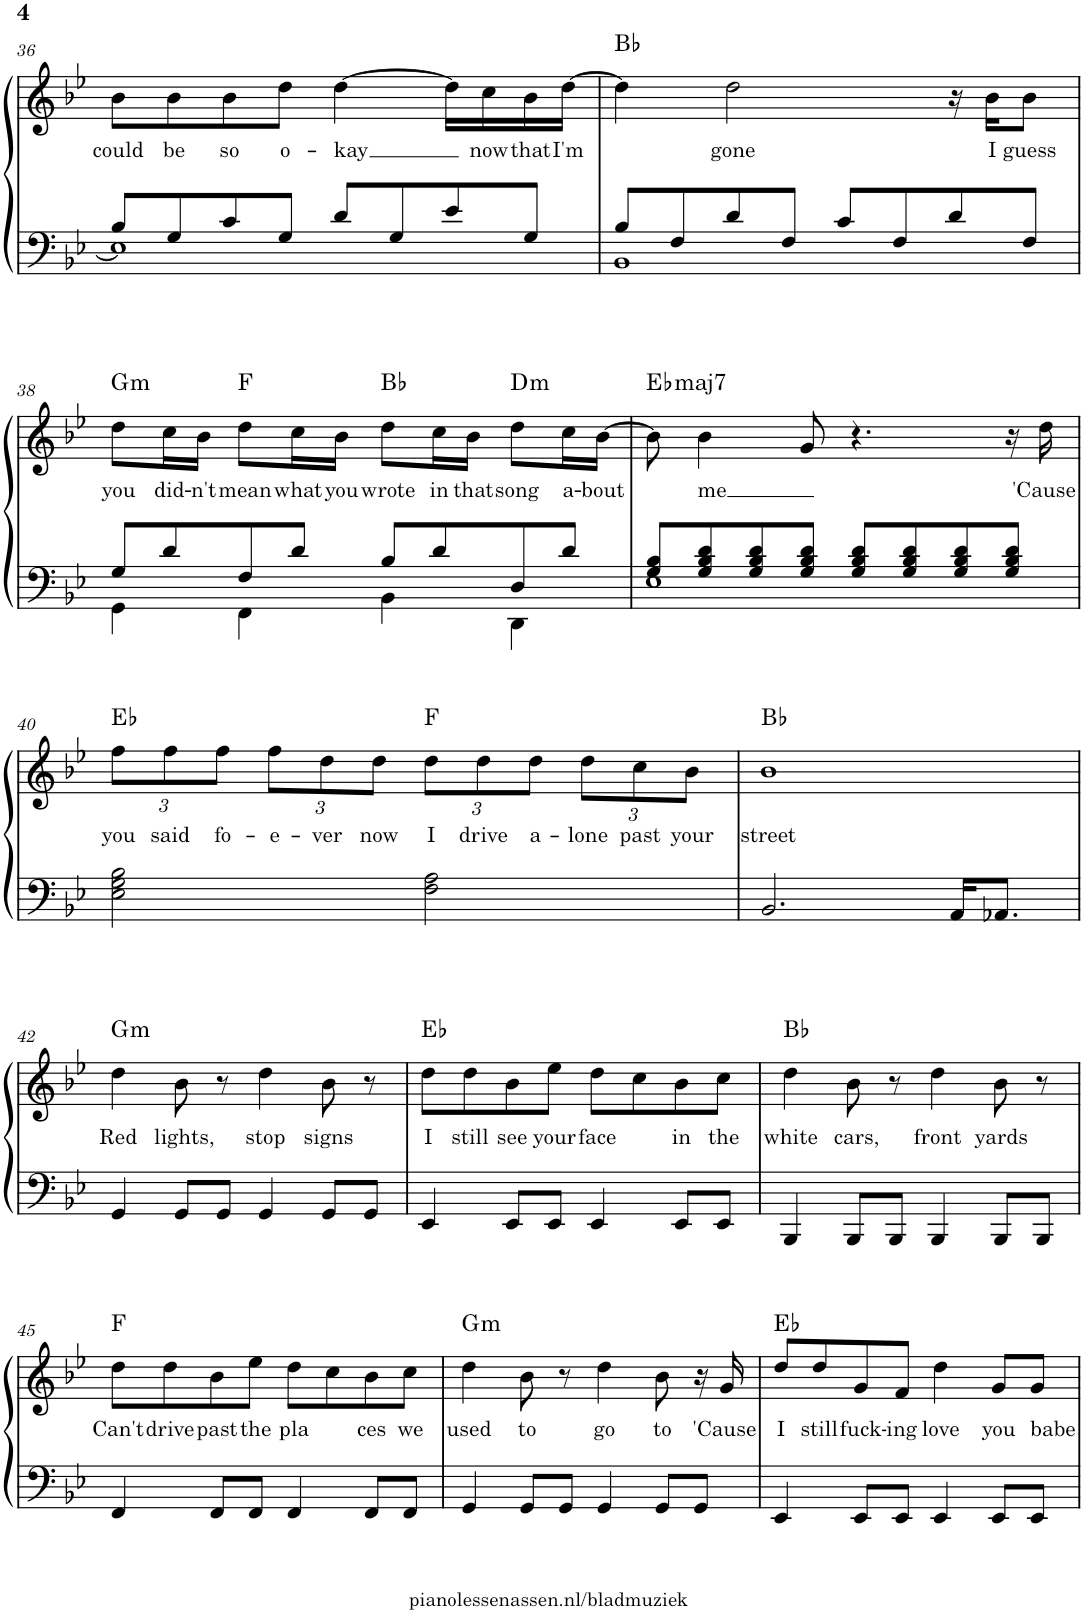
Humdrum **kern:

**kern	**kern	**text	**harte
*part1	*part1	*part1	*part1
*staff2	*staff1	*staff1	*
*I"Piano	*	*	*
*I'Pno.	*	*	*
!!LO:PB:g=z
*clefF4	*clefG2	*	*
*k[b-e-]	*k[b-e-]	*	*
*M4/4	*M4/4	*	*
=36	=36	=36	=36
*^	*	*	*
!	!	!	!LO:LY:b	!
8B-/L	1E-]	8b-\L	could	.
!	!	!	!LO:LY:b	!
8G/	.	8b-\	be	.
!	!	!	!LO:LY:b	!
8c/	.	8b-\	so	.
!	!	!	!LO:LY:b	!
8G/J	.	8dd\J	o-	.
!	!	!	!LO:LY:b	!
8d/L	.	[4dd\	-kay	.
8G/	.	.	.	.
8e-/	.	16dd\LL]	.	.
!	!	!	!LO:LY:b	!
.	.	16cc\	now	.
!	!	!	!LO:LY:b	!
8G/J	.	16b-\	that	.
!	!	!	!LO:LY:b	!
.	.	[16dd\JJ	I'm	.
=37	=37	=37	=37	=37
8B-/L	1BB-	4dd\]	.	Bb:maj
8F/	.	.	.	.
!	!	!	!LO:LY:b	!
8d/	.	2dd\	gone	.
8F/J	.	.	.	.
8c/L	.	.	.	.
8F/	.	.	.	.
8d/	.	16r	.	.
!	!	!	!LO:LY:b	!
.	.	16b-\KL	I	.
!	!	!	!LO:LY:b	!
8F/J	.	8b-\J	guess	.
!!LO:LB:g=z
=38	=38	=38	=38	=38
!	!	!	!LO:LY:b	!LO:H:kt=m
8G/L	4GG\	8dd\L	you	G:min
!	!	!	!LO:LY:b	!
8d/	.	16cc\L	did-	.
!	!	!	!LO:LY:b	!
.	.	16b-\JJ	-n't	.
!	!	!	!LO:LY:b	!
8F/	4FF\	8dd\L	mean	F:maj
!	!	!	!LO:LY:b	!
8d/J	.	16cc\L	what	.
!	!	!	!LO:LY:b	!
.	.	16b-\JJ	you	.
!	!	!	!LO:LY:b	!
8B-/L	4BB-\	8dd\L	wrote	Bb:maj
!	!	!	!LO:LY:b	!
8d/	.	16cc\L	in	.
!	!	!	!LO:LY:b	!
.	.	16b-\JJ	that	.
!	!	!	!LO:LY:b	!LO:H:kt=m
8D/	4DD\	8dd\L	song	D:min
!	!	!	!LO:LY:b	!
8d/J	.	16cc\L	a-	.
!	!	!	!LO:LY:b	!
.	.	[16b-\JJ	-bout	.
=39	=39	=39	=39	=39
!	!	!	!	!LO:H:kt=maj7
8G/ 8B-/L	1E-	8b-\]	.	Eb:maj7
!	!	!	!LO:LY:b	!
8G/ 8B-/ 8d/	.	4b-\	me	.
8G/ 8B-/ 8d/	.	.	.	.
8G/ 8B-/ 8d/J	.	8g/	.	.
8G/ 8B-/ 8d/L	.	4.r	.	.
8G/ 8B-/ 8d/	.	.	.	.
8G/ 8B-/ 8d/	.	.	.	.
8G/ 8B-/ 8d/J	.	16r	.	.
!	!	!	!LO:LY:b	!
.	.	16dd\	'Cause	.
*v	*v	*	*	*
!!LO:LB:g=z
=40	=40	=40	=40
*	*Xbrackettup	*	*
!	!	!LO:LY:b	!
2E-\ 2G\ 2B-\	12ff\L	you	Eb:maj
!	!	!LO:LY:b	!
.	12ff\	said	.
!	!	!LO:LY:b	!
.	12ff\J	fo-	.
!	!	!LO:LY:b	!
.	12ff\L	-e-	.
!	!	!LO:LY:b	!
.	12dd\	-ver	.
!	!	!LO:LY:b	!
.	12dd\J	now	.
!	!	!LO:LY:b	!
2F\ 2A\	12dd\L	I	F:maj
!	!	!LO:LY:b	!
.	12dd\	drive	.
!	!	!LO:LY:b	!
.	12dd\J	a-	.
!	!	!LO:LY:b	!
.	12dd\L	-lone	.
!	!	!LO:LY:b	!
.	12cc\	past	.
!	!	!LO:LY:b	!
.	12b-\J	your	.
=41	=41	=41	=41
!	!	!LO:LY:b	!
2.BB-/	1b-	street	Bb:maj
16AA/KL	.	.	.
8.AA-X/J	.	.	.
!!LO:LB:g=z
=42	=42	=42	=42
!	!	!LO:LY:b	!LO:H:kt=m
*	*^	*	*
4GG/	4dd\	2..ryy	Red	G:min
!	!	!	!LO:LY:b	!
8GG/L	8b-\	.	lights,	.
8GG/J	8r	.	.	.
!	!	!	!LO:LY:b	!
4GG/	4dd\	.	stop	.
!	!	!	!LO:LY:b	!
8GG/L	8b-\	.	signs	.
8GG/J	8r	8ryy	.	.
=43	=43	=43	=43	=43
!	!	!	!LO:LY:b	!
*	*v	*v	*	*
4EE-/	8dd\L	I	Eb:maj
!	!	!LO:LY:b	!
.	8dd\	still	.
!	!	!LO:LY:b	!
8EE-/L	8b-\	see	.
!	!	!LO:LY:b	!
8EE-/J	8ee-\J	your	.
!	!	!LO:LY:b	!
4EE-/	8dd\L	face	.
.	8cc\	.	.
!	!	!LO:LY:b	!
8EE-/L	8b-\	in	.
!	!	!LO:LY:b	!
8EE-/J	8cc\J	the	.
=44	=44	=44	=44
!	!	!LO:LY:b	!
*	*^	*	*
4BBB-/	4dd\	2..ryy	white	Bb:maj
!	!	!	!LO:LY:b	!
8BBB-/L	8b-\	.	cars,	.
8BBB-/J	8r	.	.	.
!	!	!	!LO:LY:b	!
4BBB-/	4dd\	.	front	.
!	!	!	!LO:LY:b	!
8BBB-/L	8b-\	.	yards	.
8BBB-/J	8r	8ryy	.	.
!!LO:LB:g=z
=45	=45	=45	=45	=45
!	!	!	!LO:LY:b	!
*	*v	*v	*	*
4FF/	8dd\L	Can't	F:maj
!	!	!LO:LY:b	!
.	8dd\	drive	.
!	!	!LO:LY:b	!
8FF/L	8b-\	past	.
!	!	!LO:LY:b	!
8FF/J	8ee-\J	the	.
!	!	!LO:LY:b	!
4FF/	8dd\L	pla	.
.	8cc\	.	.
!	!	!LO:LY:b	!
8FF/L	8b-\	ces	.
!	!	!LO:LY:b	!
8FF/J	8cc\J	we	.
=46	=46	=46	=46
!	!	!LO:LY:b	!LO:H:kt=m
*	*^	*	*
4GG/	4dd\	2..ryy	used	G:min
!	!	!	!LO:LY:b	!
8GG/L	8b-\	.	to	.
8GG/J	8r	.	.	.
!	!	!	!LO:LY:b	!
4GG/	4dd\	.	go	.
!	!	!	!LO:LY:b	!
8GG/L	8b-\	.	to	.
8GG/J	16r	8ryy	.	.
!	!	!	!LO:LY:b	!
.	16g/	.	'Cause	.
*	*v	*v	*	*
=47	=47	=47	=47
!	!	!LO:LY:b	!
4EE-/	8dd/L	I	Eb:maj
!	!	!LO:LY:b	!
.	8dd/	still	.
!	!	!LO:LY:b	!
8EE-/L	8g/	fuck-	.
!	!	!LO:LY:b	!
8EE-/J	8f/J	-ing	.
!	!	!LO:LY:b	!
4EE-/	4dd\	love	.
!	!	!LO:LY:b	!
8EE-/L	8g/L	you	.
!	!	!LO:LY:b	!
8EE-/J	8g/J	babe	.
=	=	=	=
*-	*-	*-	*-
